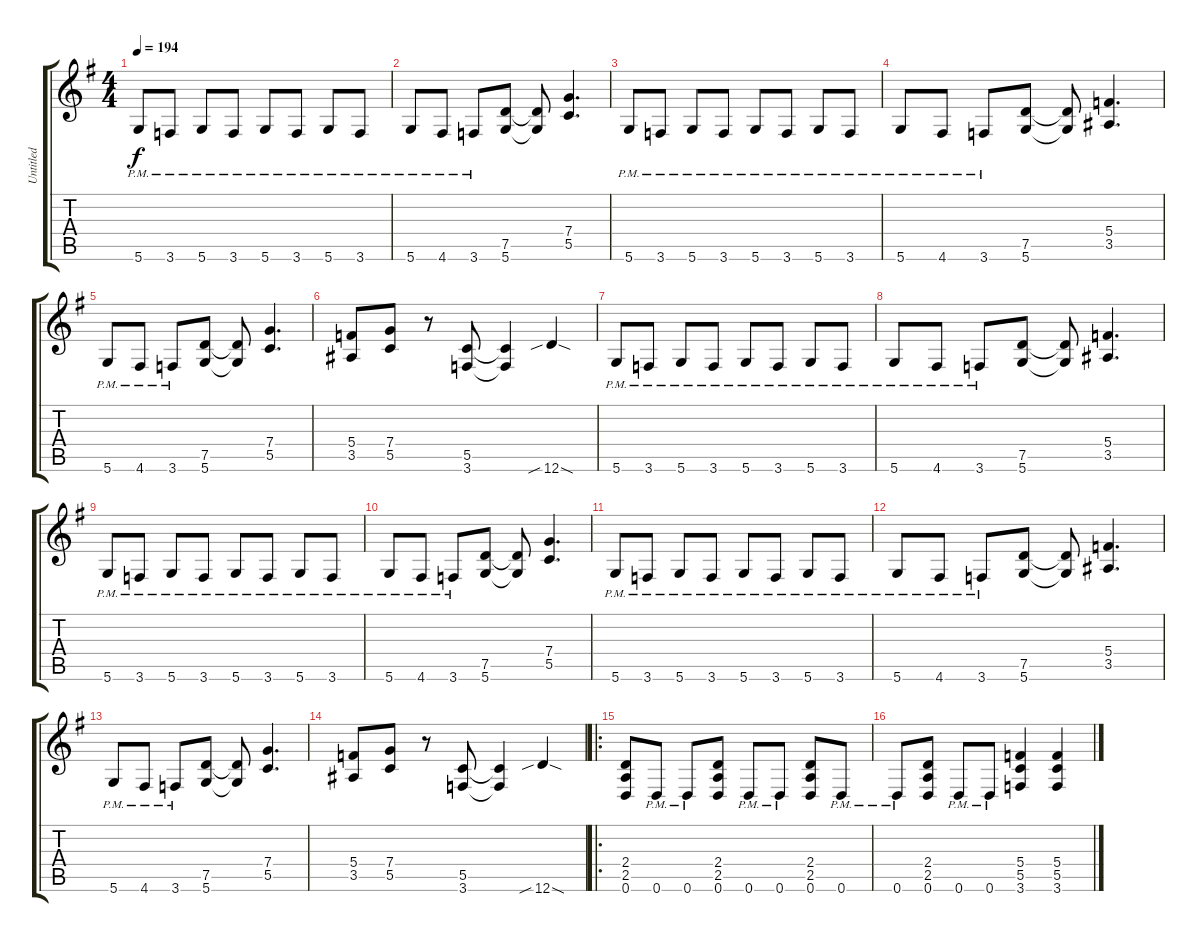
\track ("Untitled" "Untitled") {instrument distortionguitar}
\staff {score tabs}
\tuning (D4 A3 F3 C3 G2 D2) {hide}
\ts (4 4)
\tempo 194
\clef g2
\ks g
5.6{pm}.8{dy f} 3.6{pm}.8 5.6{pm}.8 3.6{pm}.8 5.6{pm}.8 3.6{pm}.8 5.6{pm}.8 3.6{pm}.8 |
5.6{pm}.8 4.6{pm}.8 3.6{pm}.8 (7.5 5.6).8 (7.5{t} 5.6{t}).8 (7.4 5.5).4{d} |
5.6{pm}.8 3.6{pm}.8 5.6{pm}.8 3.6{pm}.8 5.6{pm}.8 3.6{pm}.8 5.6{pm}.8 3.6{pm}.8 |
5.6{pm}.8 4.6{pm}.8 3.6{pm}.8 (7.5 5.6).8 (7.5{t} 5.6{t}).8 (5.4 3.5).4{d} |
5.6{pm}.8 4.6{pm}.8 3.6{pm}.8 (7.5 5.6).8 (7.5{t} 5.6{t}).8 (7.4 5.5).4{d} |
(5.4 3.5).8 (7.4 5.5).8 r.8 (5.5 3.6).8 (5.5{t} 3.6{t}).4 12.6{sib sod}.4 |
5.6{pm}.8 3.6{pm}.8 5.6{pm}.8 3.6{pm}.8 5.6{pm}.8 3.6{pm}.8 5.6{pm}.8 3.6{pm}.8 |
5.6{pm}.8 4.6{pm}.8 3.6{pm}.8 (7.5 5.6).8 (7.5{t} 5.6{t}).8 (5.4 3.5).4{d} |
5.6{pm}.8 3.6{pm}.8 5.6{pm}.8 3.6{pm}.8 5.6{pm}.8 3.6{pm}.8 5.6{pm}.8 3.6{pm}.8 |
5.6{pm}.8 4.6{pm}.8 3.6{pm}.8 (7.5 5.6).8 (7.5{t} 5.6{t}).8 (7.4 5.5).4{d} |
5.6{pm}.8 3.6{pm}.8 5.6{pm}.8 3.6{pm}.8 5.6{pm}.8 3.6{pm}.8 5.6{pm}.8 3.6{pm}.8 |
5.6{pm}.8 4.6{pm}.8 3.6{pm}.8 (7.5 5.6).8 (7.5{t} 5.6{t}).8 (5.4 3.5).4{d} |
5.6{pm}.8 4.6{pm}.8 3.6{pm}.8 (7.5 5.6).8 (7.5{t} 5.6{t}).8 (7.4 5.5).4{d} |
(5.4 3.5).8 (7.4 5.5).8 r.8 (5.5 3.6).8 (5.5{t} 3.6{t}).4 12.6{sib sod}.4 |
\ro
(2.4 2.5 0.6).8 0.6{pm}.8 0.6{pm}.8 (2.4 2.5 0.6).8 0.6{pm}.8 0.6{pm}.8 (2.4 2.5 0.6).8 0.6{pm}.8 |
0.6{pm}.8 (2.4 2.5 0.6).8 0.6{pm}.8 0.6{pm}.8 (5.4 5.5 3.6).4 (5.4 5.5 3.6).4
